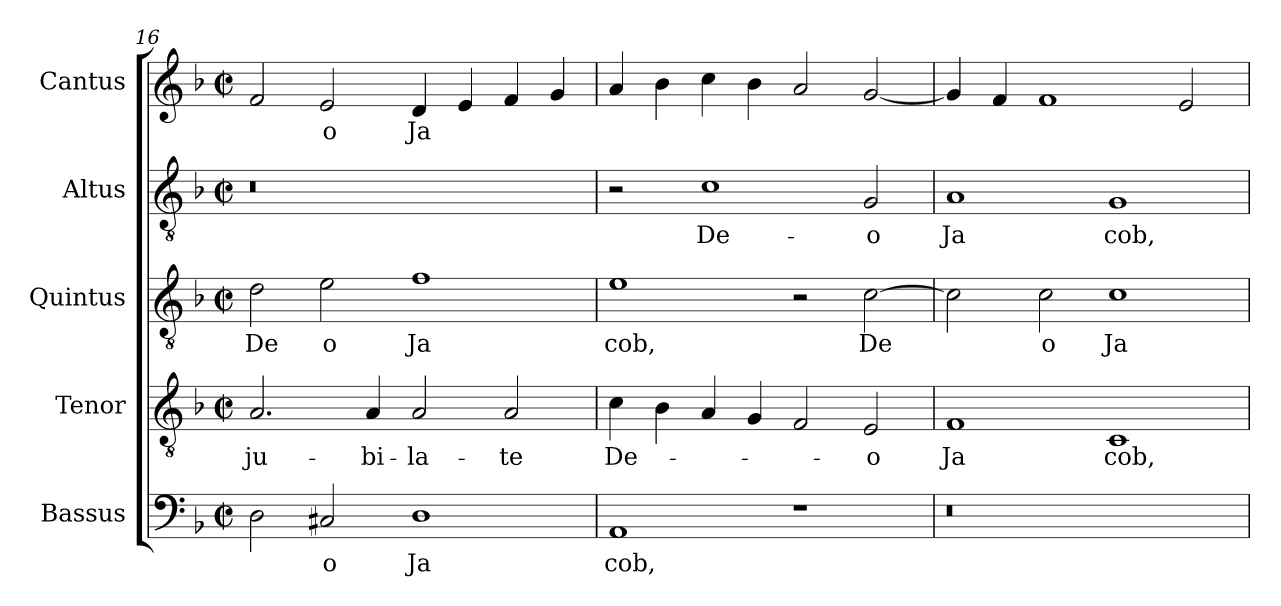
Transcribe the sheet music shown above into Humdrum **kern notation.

**kern	**text	**kern	**text	**kern	**text	**kern	**text	**kern	**text
*part5	*part5	*part4	*part4	*part3	*part3	*part2	*part2	*part1	*part1
*staff5	*staff5	*staff4	*staff4	*staff3	*staff3	*staff2	*staff2	*staff1	*staff1
*I"Bassus	*	*I"Tenor	*	*I"Quintus	*	*I"Altus	*	*I"Cantus	*
*clefF4	*	*clefGv2	*	*clefGv2	*	*clefGv2	*	*clefG2	*
*k[b-]	*	*k[b-]	*	*k[b-]	*	*k[b-]	*	*k[b-]	*
*F:	*	*F:	*	*F:	*	*F:	*	*F:	*
*M2/2	*	*M2/2	*	*M2/2	*	*M2/2	*	*M2/2	*
*met(c|)	*	*met(c|)	*	*met(c|)	*	*met(c|)	*	*met(c|)	*
=16	=16	=16	=16	=16	=16	=16	=16	=16	=16
!	!	!	!LO:LY:b:cj	!	!LO:LY:b:cj	!	!	!	!
2D\	.	2.A/	ju-	2d\	De	0r	.	2f/	.
!	!LO:LY:b:cj	!	!	!	!LO:LY:b:cj	!	!	!	!LO:LY:b:cj
2C#X/	o	.	.	2e\	o	.	.	2e/	o
!	!	!	!LO:LY:b:cj	!	!	!	!	!	!
.	.	4A/	-bi-	.	.	.	.	.	.
!	!LO:LY:b:cj	!	!LO:LY:b:cj	!	!LO:LY:b:cj	!	!	!	!LO:LY:b:cj
1D	Ja	2A/	-la-	1f	Ja	.	.	4d/	Ja
.	.	.	.	.	.	.	.	4e/	.
!	!	!	!LO:LY:b:cj	!	!	!	!	!	!
.	.	2A/	-te	.	.	.	.	4f/	.
.	.	.	.	.	.	.	.	4g/	.
=17	=17	=17	=17	=17	=17	=17	=17	=17	=17
!	!LO:LY:b:cj	!	!LO:LY:b	!	!LO:LY:b:cj	!	!	!	!
1AA	cob,	4c\	De-	1e	cob,	2r	.	4a/	.
.	.	4B-\	.	.	.	.	.	4b-\	.
!	!	!	!	!	!	!	!LO:LY:b:cj	!	!
.	.	4A/	.	.	.	1c	De-	4cc\	.
.	.	4G/	.	.	.	.	.	4b-\	.
1r	.	2F/	.	2r	.	.	.	2a/	.
!	!	!	!LO:LY:b:cj	!	!LO:LY:b	!	!LO:LY:b:cj	!	!
.	.	2E/	-o	[<2c\	De	2G/	-o	[>2g/	.
!!LO:PB:g=z
=18	=18	=18	=18	=18	=18	=18	=18	=18	=18
!	!	!	!LO:LY:b:cj	!	!	!	!LO:LY:b:cj	!	!
0r	.	1F	Ja	2c\]	.	1A	Ja	4g/]	.
.	.	.	.	.	.	.	.	4f/	.
!	!	!	!	!	!LO:LY:b:cj	!	!	!	!
.	.	.	.	2c\	o	.	.	1f	.
!	!	!	!LO:LY:b:cj	!	!LO:LY:b:cj	!	!LO:LY:b:cj	!	!
.	.	1C	cob,	1c	Ja-	1G	cob,	.	.
.	.	.	.	.	.	.	.	2e/	.
=	=	=	=	=	=	=	=	=	=
*-	*-	*-	*-	*-	*-	*-	*-	*-	*-
